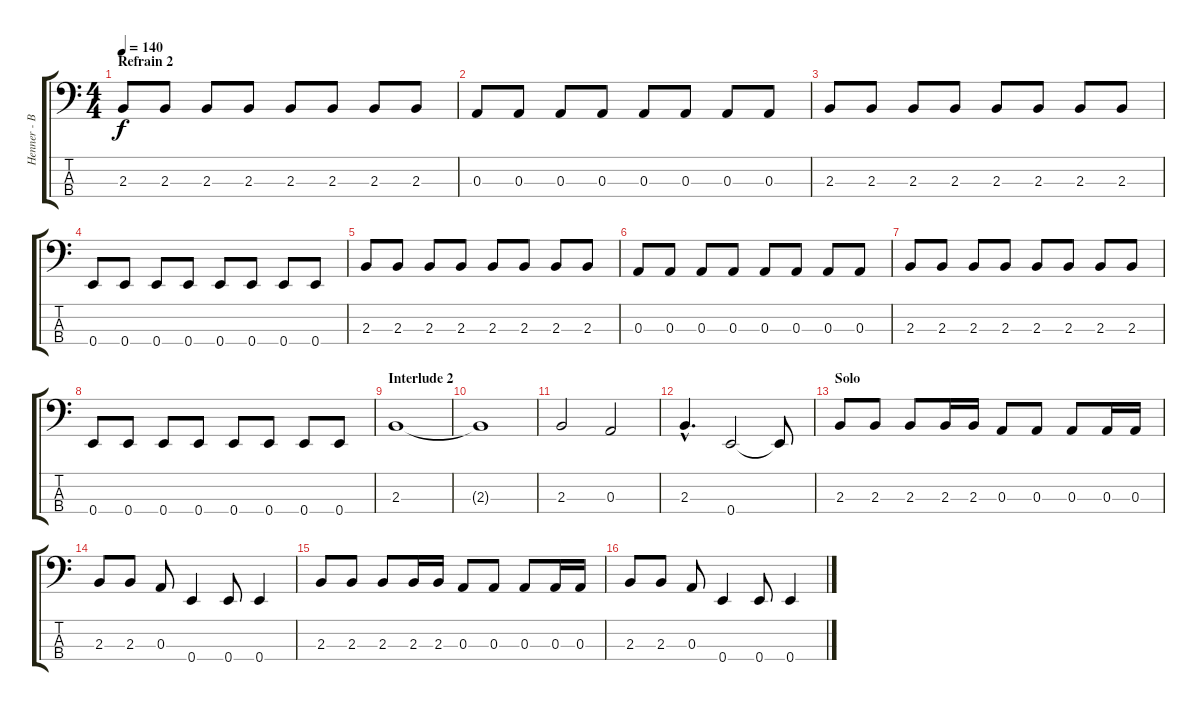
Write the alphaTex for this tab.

\track ("Henner - Bass" "Henner - B") {instrument electricbassfinger}
\staff {score tabs}
\tuning (G2 D2 A1 E1) {hide}
\ts (4 4)
\section ("" "Refrain 2")
\tempo 140
\clef f4
\ks c
2.3.8{dy f} 2.3.8 2.3.8 2.3.8 2.3.8 2.3.8 2.3.8 2.3.8 |
0.3.8 0.3.8 0.3.8 0.3.8 0.3.8 0.3.8 0.3.8 0.3.8 |
2.3.8 2.3.8 2.3.8 2.3.8 2.3.8 2.3.8 2.3.8 2.3.8 |
0.4.8 0.4.8 0.4.8 0.4.8 0.4.8 0.4.8 0.4.8 0.4.8 |
2.3.8 2.3.8 2.3.8 2.3.8 2.3.8 2.3.8 2.3.8 2.3.8 |
0.3.8 0.3.8 0.3.8 0.3.8 0.3.8 0.3.8 0.3.8 0.3.8 |
2.3.8 2.3.8 2.3.8 2.3.8 2.3.8 2.3.8 2.3.8 2.3.8 |
0.4.8 0.4.8 0.4.8 0.4.8 0.4.8 0.4.8 0.4.8 0.4.8 |
\section ("" "Interlude 2")
2.3.1 |
2.3{t}.1 |
2.3.2 0.3.2 |
2.3{hac}.4{d} 0.4.2 0.4{t}.8 |
\section ("" "Solo")
2.3.8 2.3.8 2.3.8 2.3.16 2.3.16 0.3.8 0.3.8 0.3.8 0.3.16 0.3.16 |
2.3.8 2.3.8 0.3.8 0.4.4 0.4.8 0.4.4 |
2.3.8 2.3.8 2.3.8 2.3.16 2.3.16 0.3.8 0.3.8 0.3.8 0.3.16 0.3.16 |
2.3.8 2.3.8 0.3.8 0.4.4 0.4.8 0.4.4
